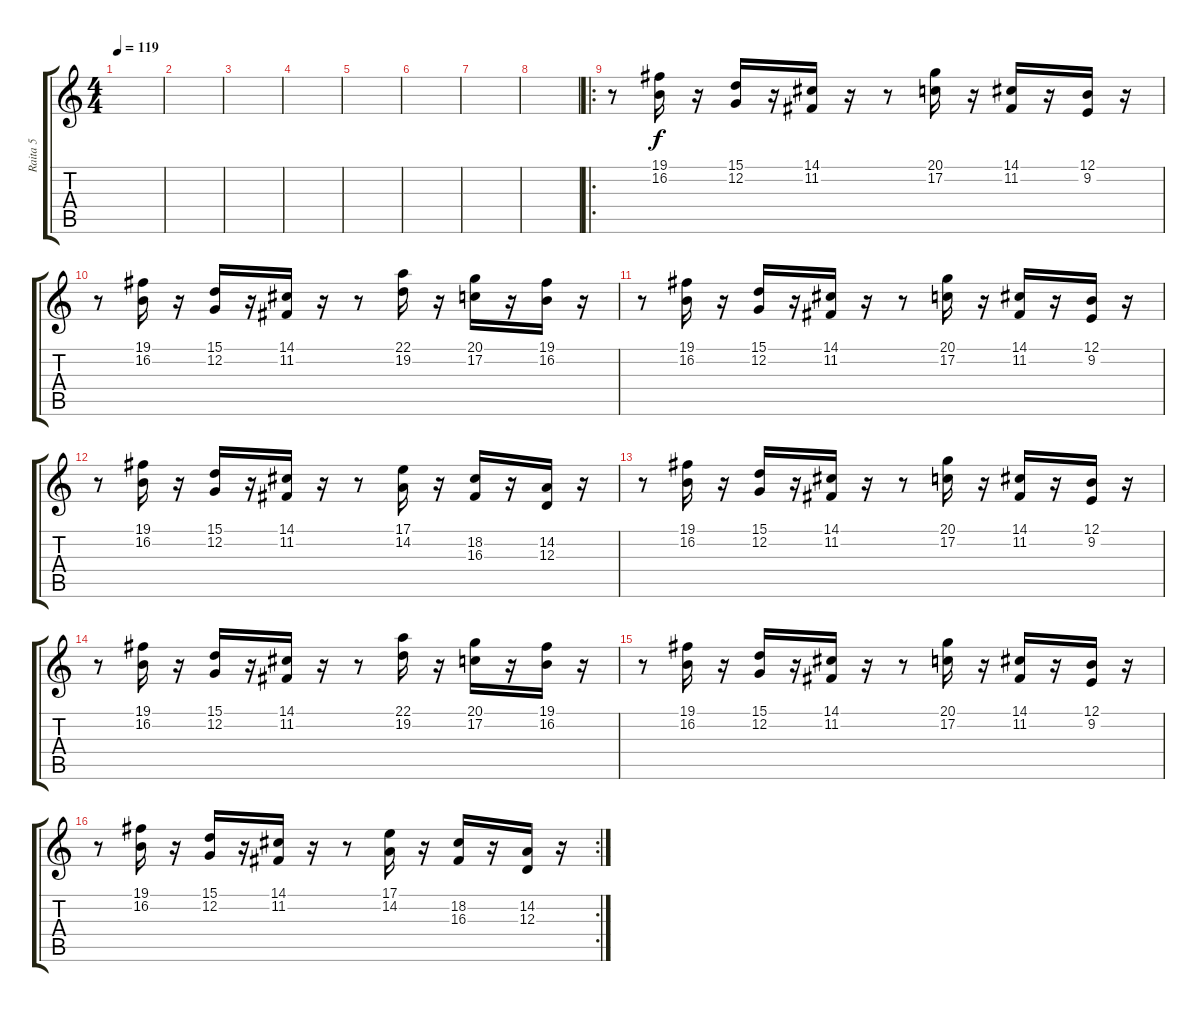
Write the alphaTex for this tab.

\track ("Raita 5" "Raita 5") {instrument stringensemble1}
\staff {score tabs}
\tuning (B3 G3 D3 A2 E2 B1) {hide}
\ts (4 4)
\tempo 119
\clef g2
\ks c
|
|
|
|
|
|
|
|
\ro
r.8 (19.1 16.2).16 r.16 (15.1 12.2).16 r.16 (14.1 11.2).16 r.16 r.8 (20.1 17.2).16 r.16 (14.1 11.2).16 r.16 (12.1 9.2).16 r.16 |
r.8 (19.1 16.2).16 r.16 (15.1 12.2).16 r.16 (14.1 11.2).16 r.16 r.8 (22.1 19.2).16 r.16 (20.1 17.2).16 r.16 (19.1 16.2).16 r.16 |
r.8 (19.1 16.2).16 r.16 (15.1 12.2).16 r.16 (14.1 11.2).16 r.16 r.8 (20.1 17.2).16 r.16 (14.1 11.2).16 r.16 (12.1 9.2).16 r.16 |
r.8 (19.1 16.2).16 r.16 (15.1 12.2).16 r.16 (14.1 11.2).16 r.16 r.8 (17.1 14.2).16 r.16 (18.2 16.3).16 r.16 (14.2 12.3).16 r.16 |
r.8 (19.1 16.2).16 r.16 (15.1 12.2).16 r.16 (14.1 11.2).16 r.16 r.8 (20.1 17.2).16 r.16 (14.1 11.2).16 r.16 (12.1 9.2).16 r.16 |
r.8 (19.1 16.2).16 r.16 (15.1 12.2).16 r.16 (14.1 11.2).16 r.16 r.8 (22.1 19.2).16 r.16 (20.1 17.2).16 r.16 (19.1 16.2).16 r.16 |
r.8 (19.1 16.2).16 r.16 (15.1 12.2).16 r.16 (14.1 11.2).16 r.16 r.8 (20.1 17.2).16 r.16 (14.1 11.2).16 r.16 (12.1 9.2).16 r.16 |
\rc 2
r.8 (19.1 16.2).16 r.16 (15.1 12.2).16 r.16 (14.1 11.2).16 r.16 r.8 (17.1 14.2).16 r.16 (18.2 16.3).16 r.16 (14.2 12.3).16 r.16
